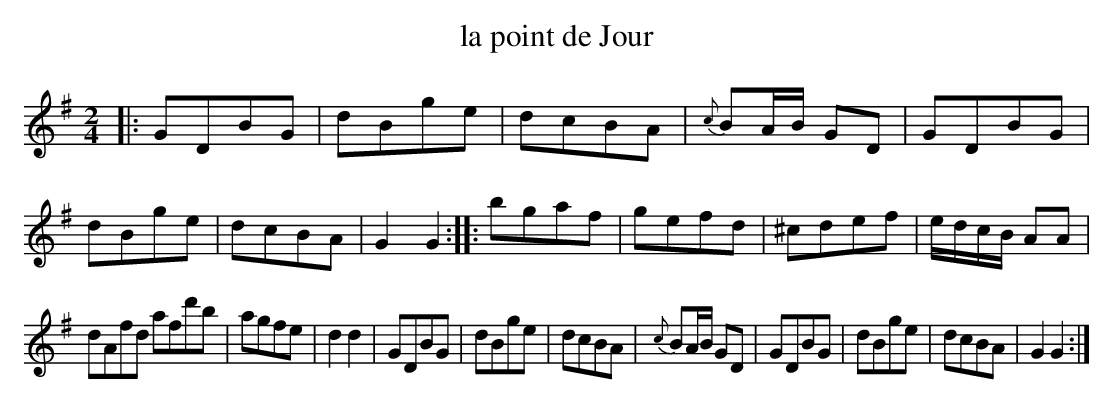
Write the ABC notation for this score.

X:1
T: la point de Jour
M: 2/4
L: 1/8
K: G
|:\
GDBG | dBge | dcBA | {c}BA/B/ GD |\
GDBG | dBge | dcBA | G2G2 ::\
bgaf | gefd | ^cdef | e/d/c/B/ AA |
dAfd afd'b | agfe | d2d2 |\
GDBG | dBge | dcBA | {c}BA/B/ GD |\
GDBG | dBge | dcBA | G2G2 :|
